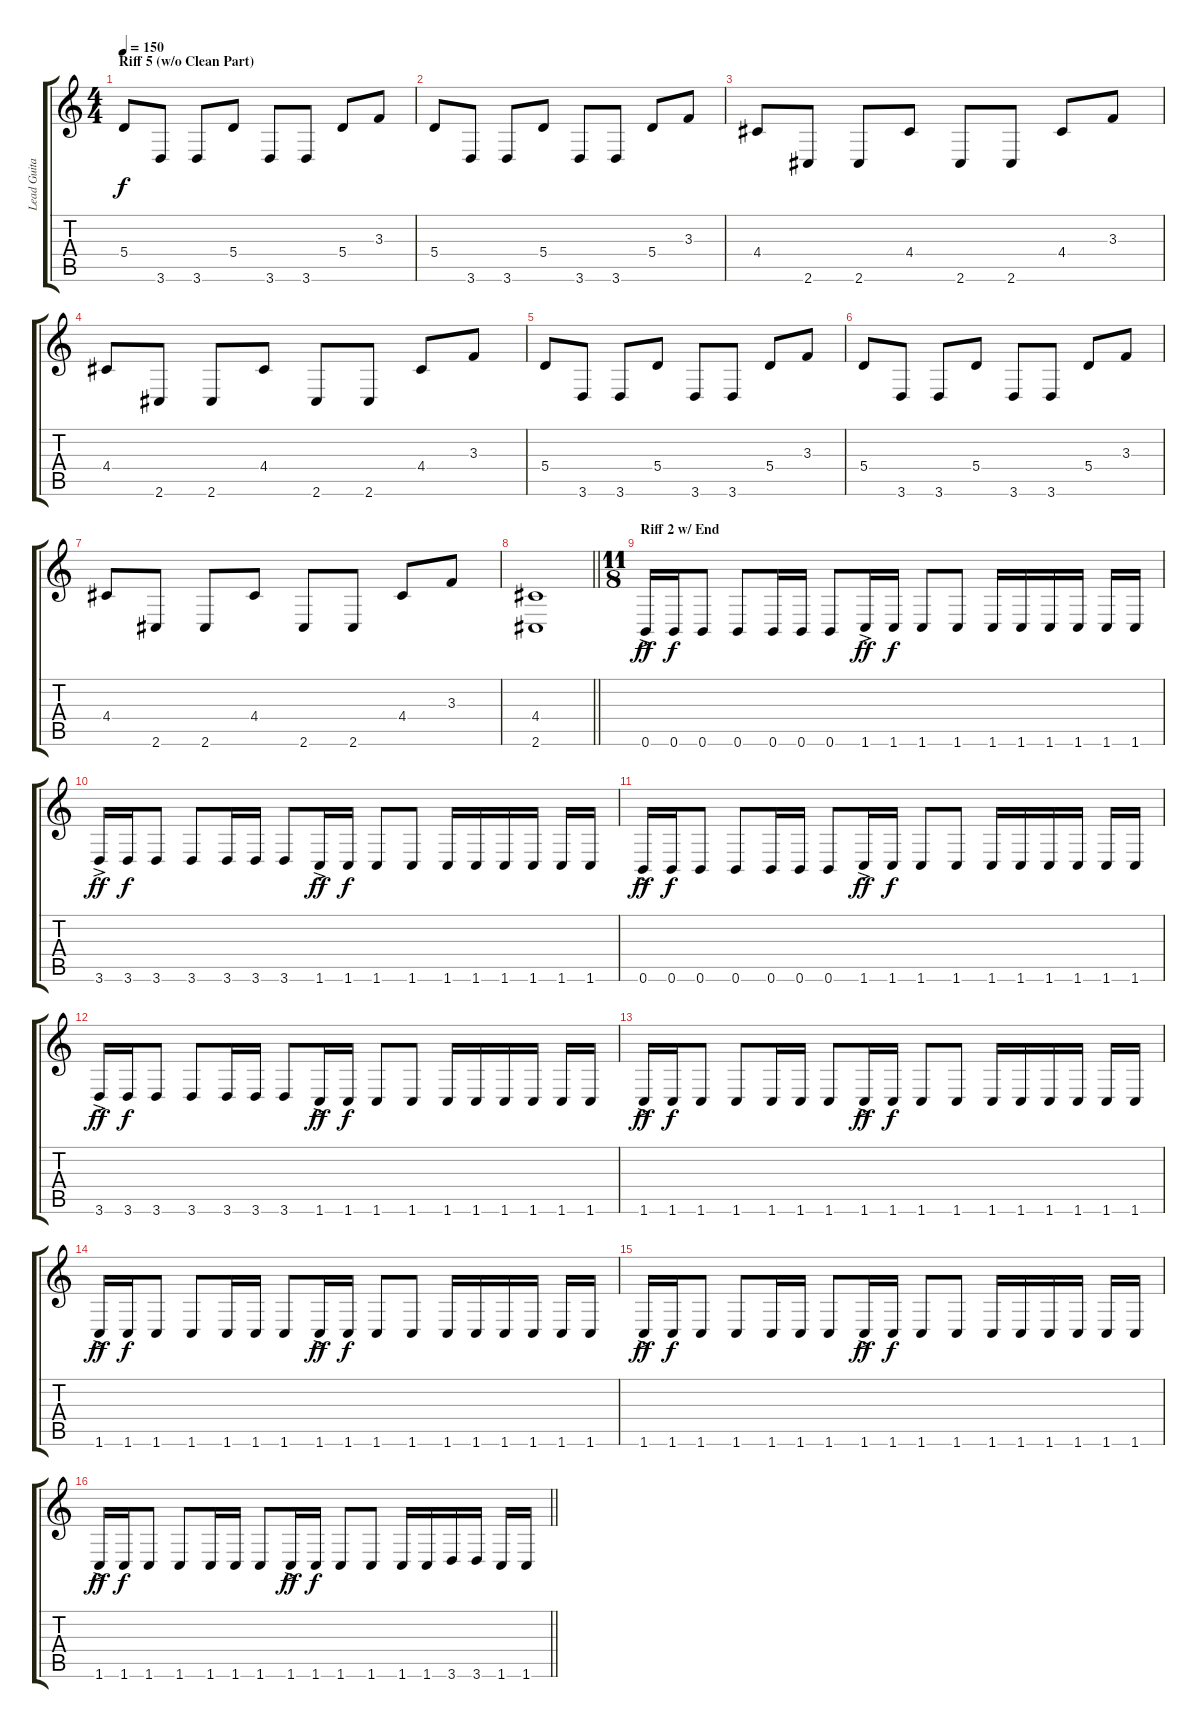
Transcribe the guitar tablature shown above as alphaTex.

\track ("Lead Guitar" "Lead Guita") {instrument distortionguitar}
\staff {score tabs}
\tuning (B3 Gb3 D3 A2 E2 B1) {hide}
\ts (4 4)
\section ("" "Riff 5 (w/o Clean Part)")
\tempo 150
\clef g2
\ks c
5.4.8{dy f} 3.6.8 3.6.8 5.4.8 3.6.8 3.6.8 5.4.8 3.3.8 |
5.4.8 3.6.8 3.6.8 5.4.8 3.6.8 3.6.8 5.4.8 3.3.8 |
4.4.8 2.6.8 2.6.8 4.4.8 2.6.8 2.6.8 4.4.8 3.3.8 |
4.4.8 2.6.8 2.6.8 4.4.8 2.6.8 2.6.8 4.4.8 3.3.8 |
5.4.8 3.6.8 3.6.8 5.4.8 3.6.8 3.6.8 5.4.8 3.3.8 |
5.4.8 3.6.8 3.6.8 5.4.8 3.6.8 3.6.8 5.4.8 3.3.8 |
4.4.8 2.6.8 2.6.8 4.4.8 2.6.8 2.6.8 4.4.8 3.3.8 |
\barLineRight lightlight
(4.4 2.6).1 |
\ts (11 8)
\section ("" "Riff 2 w/ End")
0.6{ac}.16{dy ff} 0.6.16{dy f} 0.6.8 0.6.8 0.6.16 0.6.16 0.6.8 1.6{ac}.16{dy ff} 1.6.16{dy f} 1.6.8 1.6.8 1.6.16 1.6.16 1.6.16 1.6.16 1.6.16 1.6.16 |
3.6{ac}.16{dy ff} 3.6.16{dy f} 3.6.8 3.6.8 3.6.16 3.6.16 3.6.8 1.6{ac}.16{dy ff} 1.6.16{dy f} 1.6.8 1.6.8 1.6.16 1.6.16 1.6.16 1.6.16 1.6.16 1.6.16 |
0.6{ac}.16{dy ff} 0.6.16{dy f} 0.6.8 0.6.8 0.6.16 0.6.16 0.6.8 1.6{ac}.16{dy ff} 1.6.16{dy f} 1.6.8 1.6.8 1.6.16 1.6.16 1.6.16 1.6.16 1.6.16 1.6.16 |
3.6{ac}.16{dy ff} 3.6.16{dy f} 3.6.8 3.6.8 3.6.16 3.6.16 3.6.8 1.6{ac}.16{dy ff} 1.6.16{dy f} 1.6.8 1.6.8 1.6.16 1.6.16 1.6.16 1.6.16 1.6.16 1.6.16 |
1.6{ac}.16{dy ff} 1.6.16{dy f} 1.6.8 1.6.8 1.6.16 1.6.16 1.6.8 1.6{ac}.16{dy ff} 1.6.16{dy f} 1.6.8 1.6.8 1.6.16 1.6.16 1.6.16 1.6.16 1.6.16 1.6.16 |
1.6{ac}.16{dy ff} 1.6.16{dy f} 1.6.8 1.6.8 1.6.16 1.6.16 1.6.8 1.6{ac}.16{dy ff} 1.6.16{dy f} 1.6.8 1.6.8 1.6.16 1.6.16 1.6.16 1.6.16 1.6.16 1.6.16 |
1.6{ac}.16{dy ff} 1.6.16{dy f} 1.6.8 1.6.8 1.6.16 1.6.16 1.6.8 1.6{ac}.16{dy ff} 1.6.16{dy f} 1.6.8 1.6.8 1.6.16 1.6.16 1.6.16 1.6.16 1.6.16 1.6.16 |
\barLineRight lightlight
1.6{ac}.16{dy ff} 1.6.16{dy f} 1.6.8 1.6.8 1.6.16 1.6.16 1.6.8 1.6{ac}.16{dy ff} 1.6.16{dy f} 1.6.8 1.6.8 1.6.16 1.6.16 3.6.16 3.6.16 1.6.16 1.6.16
